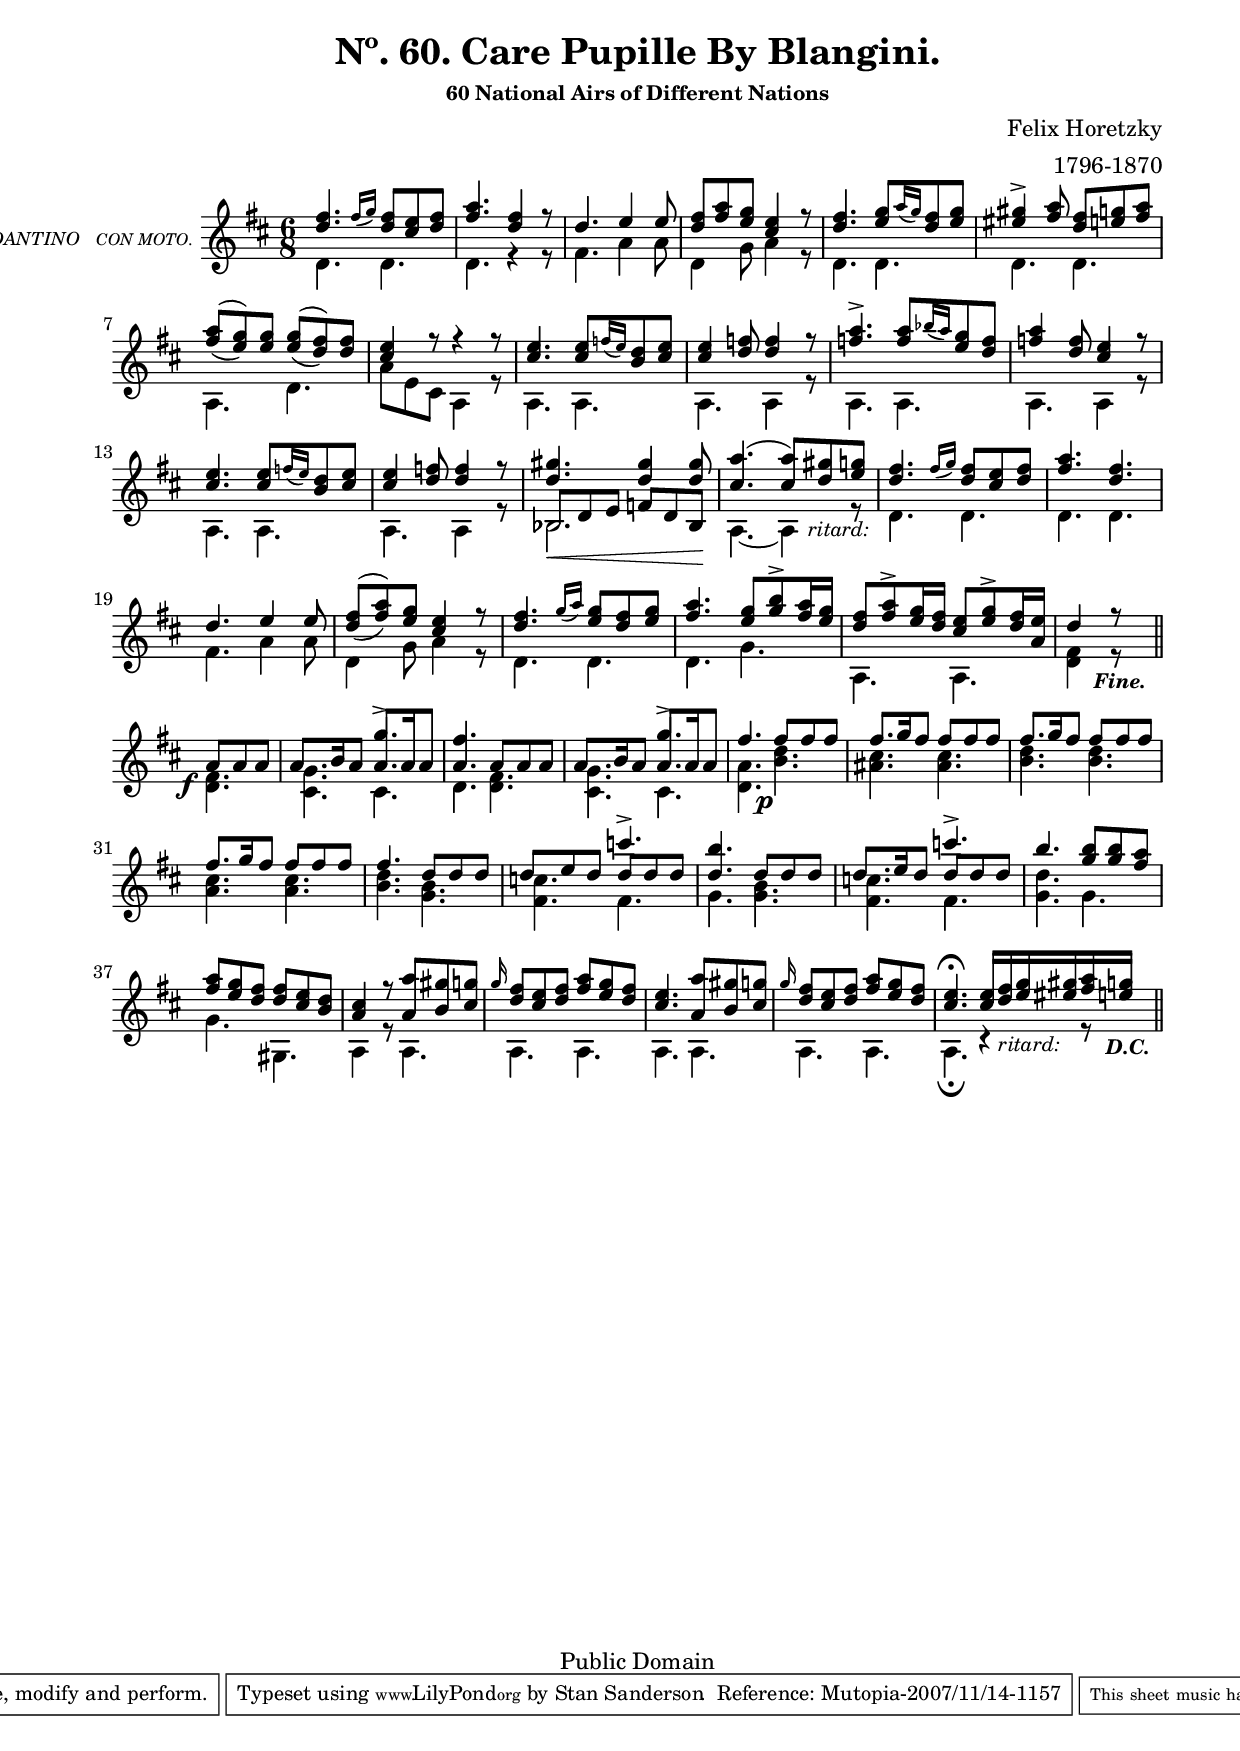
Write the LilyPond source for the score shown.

% Entered on Nov 12-13, 2007
\version "2.11.34"
%#(set-global-staff-size 17) 

\paper {
%	#(set-paper-size "a4")
%	#(set-paper-size "letter")
	left-margin = 0.75 \in
	line-width = 7.0 \in
%	between-system-padding = #4.0
	between-system-space = #22.0
	ragged-last-bottom = ##t 
	ragged-bottom = ##f
}

\header {
	title = "Nº. 60. Care Pupille By Blangini."
	subtitle = ""
	subsubtitle = "60 National Airs of Different Nations"
	composer = \markup{\column \right-align 
	{\line {Felix Horetzky} 1796-1870}}
	meter = ""
% MUTOPIA
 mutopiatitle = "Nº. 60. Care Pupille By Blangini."
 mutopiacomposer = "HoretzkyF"
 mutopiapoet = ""
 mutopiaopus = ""
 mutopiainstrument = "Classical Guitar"
 date = "unk"
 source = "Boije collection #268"
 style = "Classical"
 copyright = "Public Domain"
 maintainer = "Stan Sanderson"
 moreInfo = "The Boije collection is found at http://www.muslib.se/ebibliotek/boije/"
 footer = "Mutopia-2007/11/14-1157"
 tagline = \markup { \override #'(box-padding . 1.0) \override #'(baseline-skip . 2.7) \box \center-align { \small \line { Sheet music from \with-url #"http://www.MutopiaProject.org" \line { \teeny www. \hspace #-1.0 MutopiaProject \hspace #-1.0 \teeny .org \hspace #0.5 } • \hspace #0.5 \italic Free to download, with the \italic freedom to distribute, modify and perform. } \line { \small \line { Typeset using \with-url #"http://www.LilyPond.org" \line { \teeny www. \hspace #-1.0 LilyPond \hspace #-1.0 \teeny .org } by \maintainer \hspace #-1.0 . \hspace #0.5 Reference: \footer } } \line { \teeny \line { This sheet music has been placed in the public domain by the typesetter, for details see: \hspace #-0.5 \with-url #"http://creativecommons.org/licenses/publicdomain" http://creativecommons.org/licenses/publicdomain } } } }
}

%%%%%%%%%%%%%%%%%%%%%%%%%%%%%%%%%%%%
%%
%% Source & comments
%%	
%%  	Felix Horetzky was born in Horyszów Ruski, Poland, January 1, 1796.
%%	Little is known about he came to the guitar. He traveled to Vienna
%%	to study under master guitarrist, Mauro Giuliani. He traveled
%%  	extensively in Europe as a concert performer and teacher. He wrote
%%  	between 100 and 150 pieces for the guitar. He died in Edinburgh
%%  	on October 6, 1870.
%%
%%	This piece is from #268, "60 National Airs of Different Nations",
%%	in the Boije collection and is in the public domain.
%%	
%%	<http://www.muslib.se/ebibliotek/boije/>
%%	Publisher: Chappell (London), no date given.
%%
%%	Carl Boije (1849-1923) was an amateur guitarist whose vast collection
%%	was donated to the State Library of Sweden after his death.
%%
%%	The dynamic markings for the most part follow the original score; obvious
%%	notation errors have been corrected.
%%
%%%%%%%%%%%%%%%%%%%%%%%%%%%%%%%%%%%%

\include "english.ly"

%%%% shortcuts

dol = \markup { \smaller\italic "dolce."}
cres = \markup{\smaller\italic"cresc:"}
cress = \markup{\tiny\smaller\italic"cresc:"}
espr = \markup{\smaller\italic"espres:"}
rit = \markup{\smaller\italic"ritard:"}
atem = \markup{\smaller\italic"a tempo:"}
smz = \markup{\smaller\italic"smorz:"} % smorzando
showTup = { \override TupletNumber #'transparent = ##f
		\override TupletBracket #'transparent = ##f }
hideTup = { \override TupletNumber #'transparent = ##t
		\override TupletBracket #'transparent = ##t }
seg = \markup {\smaller \smaller \musicglyph #"scripts.segno"}
cod = \markup {\smaller \vcenter "to" \hspace #0.7 \smaller \vcenter \musicglyph #"scripts.coda"}
toseg = \markup { \bold \vcenter "to" \hspace #0.7 \vcenter \smaller \musicglyph #"scripts.segno" }
fin = \markup {\smaller \bold \italic "Fine."}		
I = \once \override NoteColumn #'ignore-collision = ##t
sdu = \once \override Stem #'direction = #UP
sdd = \once \override Stem #'direction = #DOWN
sd = \slurDown
su = \slurUp
sstm = \override Stem #'length-fraction = #0.6

%% End shortcuts


%%%%%%%%%%
%% Reminders
%
%    \once \override DynamicText #'extra-offset = #'(-3.75 . 5.5)
%    \once \override TextScript #'extra-offset = #'( 0.8 . -2.3 )
%    \once \override Stem #'length-fraction = #0.8
%    \once \override Beam #'positions = #'(-2.2 . -3.0)
%
%%%%%%%%%%

upper = \relative c''{
	\set Staff.instrumentName=\markup{ \center-align 
	{\smaller\bold "Nº. 60.  " \smaller\smaller\italic "ANDANTINO  " 
	\tiny\smaller\italic "CON MOTO. "}}
	<fs d>4. \grace{\sd fs16[( g])} <fs d>8 <e cs> <fs d> |
	<a fs>4. <fs d>4 r8 |
	d4. e4 e8 |
	<fs d> <a fs> <g e> <e cs>4 r8 |
	<fs d>4. 
	\once \override Beam #'positions = #'( 5.3 . 5.3)
	<g e>8[ \grace {\override Stem #'length-fraction = #0.7
	a16[( g]) \su} <fs d>8 <g e>] |
	<gs es>4-> <a fs>8 <fs d> <g e> <a fs> |
	\set doubleSlurs = ##t
	<a fs>( <g e>) <g e> <g e>( <fs d>) <fs d> |
	\set doubleSlurs = ##f
	<e cs>4 r8 r4 r8 |
	<e cs>4.
	\once \override Beam #'positions = #'( 4.3 . 4.3)
	<e cs>8[ \grace{\override Stem #'length-fraction = #0.7
	\sd f16[( e])} <d b>8 <e cs>] |
	<e cs>4 <f d>8 <f d>4 r8 |
	<a f>4.-> 
	\once \override Beam #'positions = #'( 6.0 . 5.6)
	<a f>8[ \grace{\override Stem #'length-fraction = #0.7
	bf16[( a])} <g e>8 <f d>] |
	<a f>4 <f d>8 <e cs>4 r8 |
	<e cs>4. 
	\once \override Beam #'positions = #'( 4.3 . 4.3)
	<e cs>8[ \grace{\override Stem #'length-fraction = #0.7
	f16[( e]) \su } <d b>8 <e cs>] |
	<e cs>4 <f d>8 <f d>4 r8 |
	\I <gs d>4. \I <gs d>4 \I <gs d>8 |
	<a cs,>4.(  <a cs,>8) 
	\once \override TextScript #'extra-offset = #'( -1.0 . -0.0 )
		<gs d>_\rit <g e> |
	<fs d>4. \grace{\sd fs16[( g])\su} <fs d>8 <e cs> <fs d> |
	<a fs>4. <fs d> |
	d4. e4 e8 |
	\set doubleSlurs = ##t
	<fs d>( <a fs>) <g e> <e cs>4 r8 |
	\set doubleSlurs = ##f
	<fs d>4. \grace{\sd g16[( a])\su} <g e>8 <fs d> <g e> |
	<a fs>4. <g e>8[ <b g>-> <a fs>16 <g e>] |
	<fs d>8[ <a fs>-> <g e>16 <fs d>] <e cs>8[ <g e>-> <fs d>16 <e a,>] |
	d4 \once \override TextScript #'extra-offset = #'( -1.6 . -0.0 )
		r8_\fin \bar "||" \break
	
	a8 a a |
	a8. b16 a8 \I g'4.-> |
	<fs a,>4. a,8 a a |
	a8. b16 a8 \I g'4.-> |
	fs4. fs8 fs fs |
	fs8. g16 fs8 fs fs fs |
	fs8. g16 fs8 fs fs fs |
	fs8. g16 fs8 fs fs fs |
	fs4. d8 d d |
	d e d \I c'4.-> |
	<b d,>4. d,8 d d |
	d8. e16 d8 \I c'4.-> |
	b4. <b g>8 <b g> <a fs> |
	<a fs> <g e> <fs d> <fs d> <e cs> <d b> |
	<cs a>4 r8 <a'a,>8 <gs b,> <g cs,> |
	\grace g16 <fs d>8 <e cs> <fs d> <a fs> <g e> <fs d> |
	<e cs>4. <a a,>8 <gs b,> <g cs,> |
	\grace g16 <fs d>8 <e cs> <fs d> <a fs> <g e> <fs d> |
	<e cs>4.\fermata  <e cs>16[ <fs d>_\rit <g e> <gs es> <a fs> 
	\once \override TextScript #'extra-offset = #'( -1.2 . -0.3 )<g e>]
	_\markup{\smaller\bold\italic "D.C."}|
}

lower = \relative c' { 
	\override Staff.NoteCollision #'merge-differently-headed = ##t
	\set fingeringOrientations = #'(left)	
	d4. d |
	d r4 r8 |
	fs4. a4 a8 |
	d,4 g8 a4 r8 |
	d,4. d |
	d d |
	a d |
	a'8 e cs a4 r8 |
	a4. a |
	a a4 r8 |
	a4. a | 
	a a4 r8 |
	a4. a |
	a a4 r8 |
	<<{
	\override Stem #'length-fraction = #0.6
	\override Staff.NoteCollision #'merge-differently-headed = ##t
	\override Staff.NoteCollision #'merge-differently-dotted = ##t
	bf8_\< d e f d bf\!}
		\\{bf2.}>> |
	a4. ~ a4 r8 |
	d4. d |
	d d |
	fs a4 a8 |
	d,4 g8 a4 r8 |
	d,4. d |
	d g |
	a, a |
	<fs'd>4 r8
	
	\once \override DynamicText #'extra-offset = #'(-2.5 . 2.5)
	<fs d>4._\f |
	<g cs,> <<{\sstm a8. a16 a8}\\{cs,4.}>> |
	d <fs d> |
	<g cs,> <<{\sstm a8. a16 a8}\\{cs,4.}>> |
	<a' d,>4. 
	\once \override DynamicText #'extra-offset = #'(-1.5 . 0.5)
	<d b>4._\p
	<cs as>4. <cs as> |
	<d b> <d b> |
	<cs a> <cs a> |
	<d b> <b g> |
	<c fs,> <<{\sstm d8 d d}\\{fs,4.}>> |
	g4. <b g> |
	<c fs,> <<{\sstm d8 d d}\\{fs,4.}>> |
	<d' g,>4. g, |
	g gs, |
	a4 r8 a4. |
	a a |
	a a |
	a a |
	a_\fermata r4 r8
}

staffClassicalGuitar = \new Staff  {
		\time 6/8
		\key d \major
		\set Staff.connectArpeggios = ##t
		\set Staff.midiInstrument="acoustic guitar (nylon)"
		\override Staff.NoteCollision #'merge-differently-dotted = ##t
		\override Staff.NoteCollision #'merge-differently-headed = ##t
		<<
			\new Voice = A { \voiceOne  \upper }
			\new Voice = C { \voiceFour  \lower }
		>>
		\bar "||"   %%  "|."
}

\score { 
		<<
			\staffClassicalGuitar
		>>
		}
		
\layout  {\context {
   \Staff
   \consists Span_arpeggio_engraver
 } }

\score {
	\unfoldRepeats
	\staffClassicalGuitar
	\midi {
		\context {
			\Score
			tempoWholesPerMinute = #(ly:make-moment 80 4)
		}
		\context {
			\Voice
			\remove "Dynamic_performer"
	    }
    }
}
